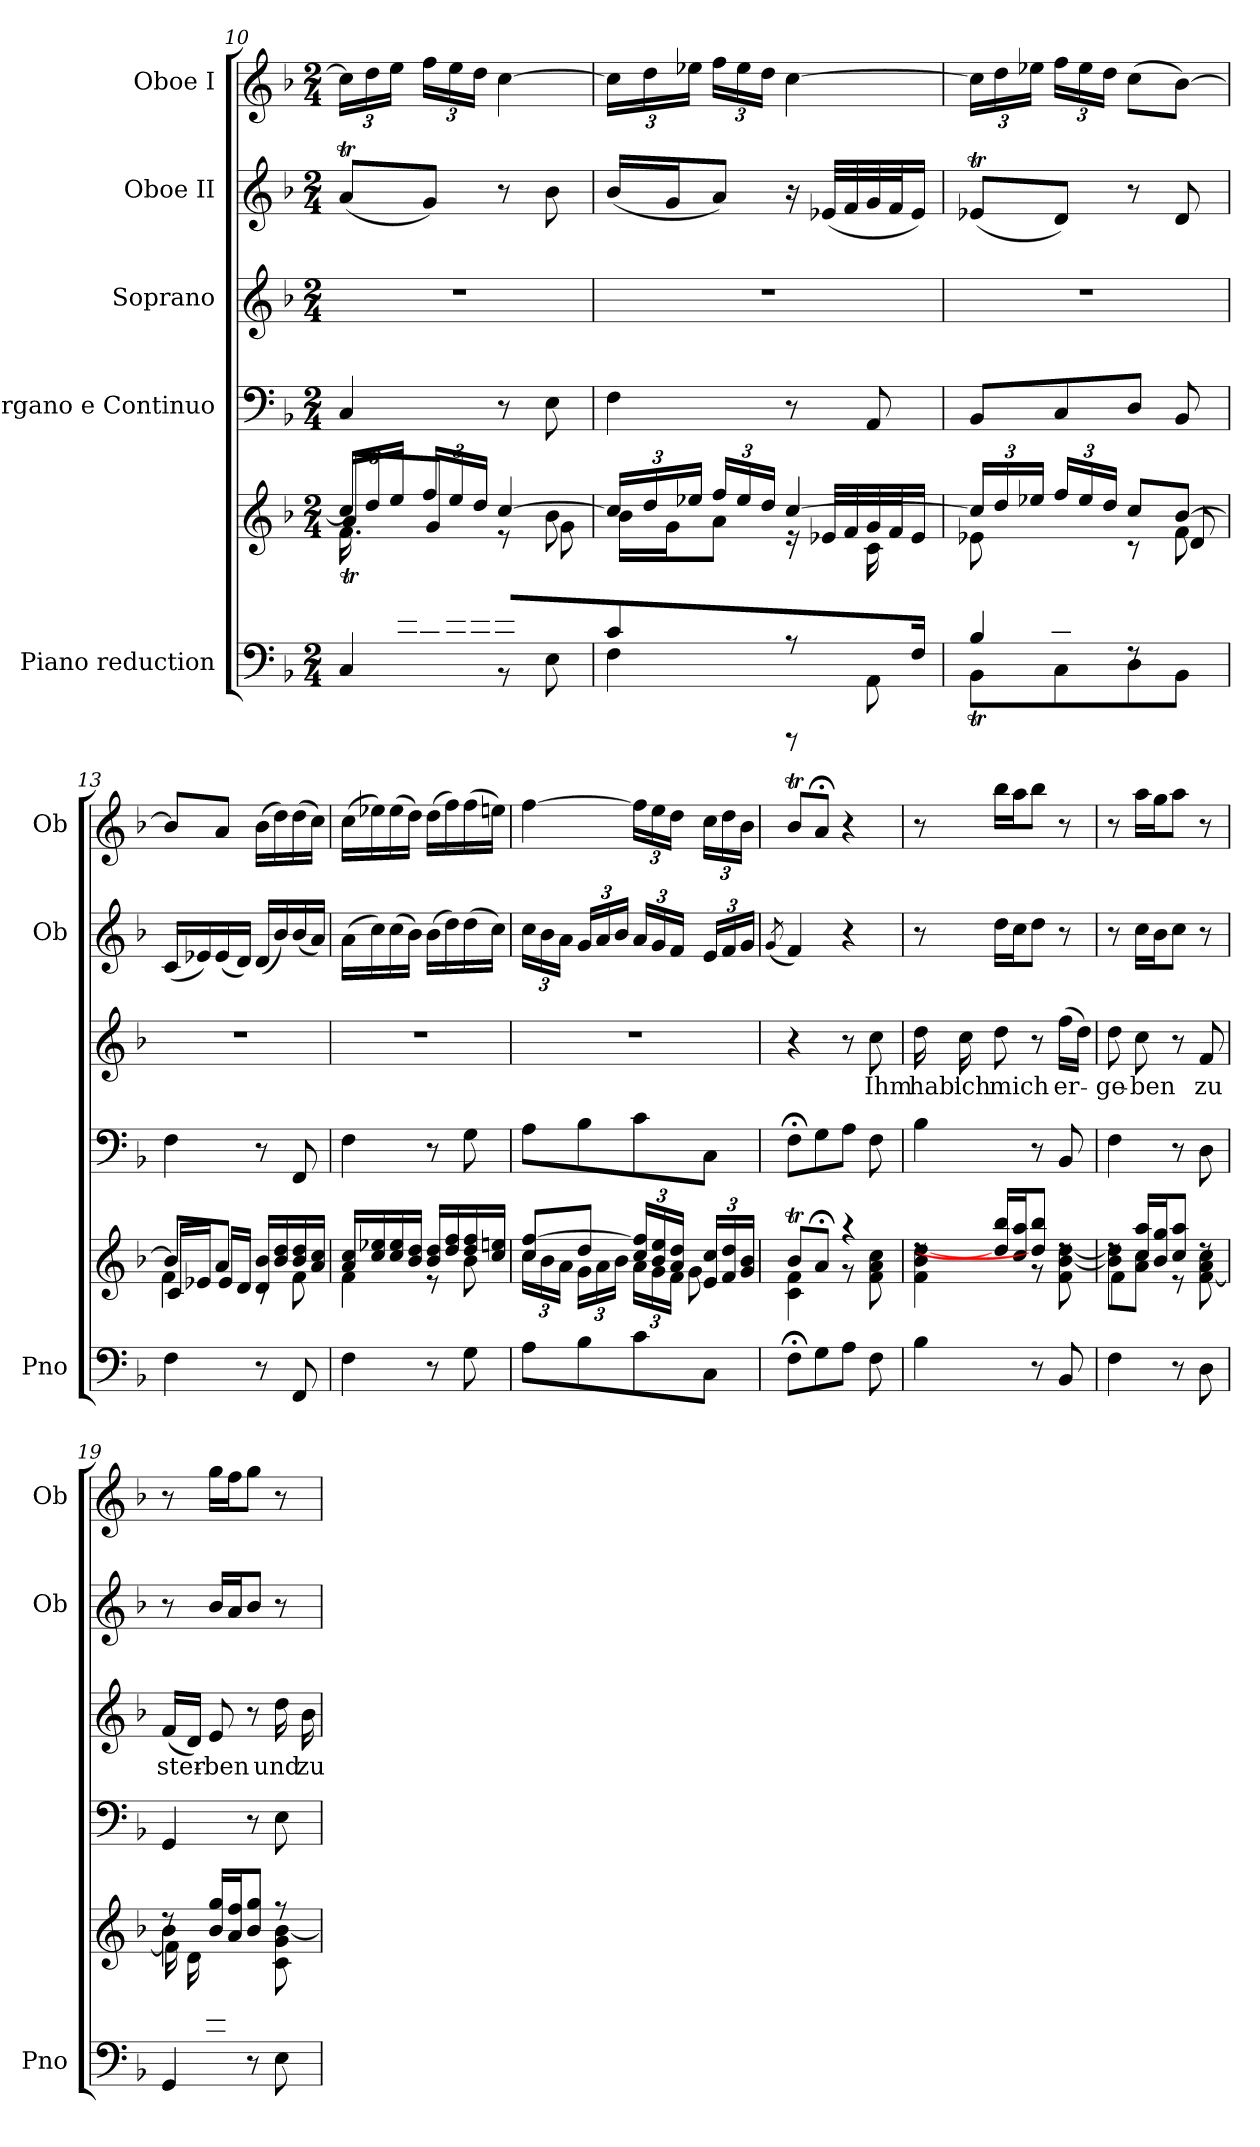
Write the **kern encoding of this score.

**kern	**kern	**kern	**kern	**text	**kern	**kern
*part5	*part5	*part4	*part3	*part3	*part2	*part1
*staff6	*staff5	*staff4	*staff3	*staff3	*staff2	*staff1
*I"Piano reduction	*	*I"Organo e Continuo	*I"Soprano	*	*I"Oboe II	*I"Oboe I
*I'Pno	*	*	*	*	*I'Ob	*I'Ob
*clefF4	*clefG2	*clefF4	*clefG2	*	*clefG2	*clefG2
*k[b-]	*k[b-]	*k[b-]	*k[b-]	*	*k[b-]	*k[b-]
*M2/4	*M2/4	*M2/4	*M2/4	*	*M2/4	*M2/4
=10	=10	=10	=10	=10	=10	=10
*^	*	*	*	*	*	*
*	*	*Xbrackettup	*	*	*	*	*Xbrackettup
*	*	*^	*	*	*	*	*
*	*	*	*^	*	*	*	*	*
16.ryy	4C/	24cc/LL]	8at/L	16.f\LL	4C/	2r	.	(<8at/L	24cc\LL]
.	.	24dd/	.	.	.	.	.	.	24dd\
.	.	24ee/JJ	.	.	.	.	.	.	24ee\JJ
32e/JJk	.	.	.	32ryy	.	.	.	.	.
*	*	*v	*v	*v	*	*	*	*	*
*Xbrackettup	*	*	*	*	*	*	*
*	*	*^	*	*	*	*	*
24d/LL	.	24ff/LL	8g/J	.	.	.	8g/J)	24ff\LL
24e/	.	24ee/	.	.	.	.	.	24ee\
24f/JJ	.	24dd/JJ	.	.	.	.	.	24dd\JJ
8e/L	8r	[4cc/	8r	8r	.	.	8r	[4cc\
*	*	*	*^	*	*	*	*	*
8ryy	8E\	.	8b-\	8g\J	8E\	.	.	8b-\	.
=11	=11	=11	=11	=11	=11	=11	=11	=11	=11
4c/	4F\	24cc/LL]	16b-\LL	4.ryy	4F\	2r	.	(<16b-/LL	24cc\LL]
.	.	24dd/	.	.	.	.	.	.	24dd\
.	.	.	16g\J	.	.	.	.	16g/J	.
.	.	24ee-X/JJ	.	.	.	.	.	.	24ee-X\JJ
.	.	24ff/LL	8a\J	.	.	.	.	8a/J)	24ff\LL
.	.	24ee-/	.	.	.	.	.	.	24ee-\
.	.	24dd/JJ	.	.	.	.	.	.	24dd\JJ
8rDDD	8rA	[4cc/	16r	.	8r	.	.	16r	[4cc\
.	.	.	32e-X/LLL	.	.	.	.	(<32e-X/LLL	.
.	.	.	32f/	.	.	.	.	32f/	.
16ryy	8AA\	.	32g/	16c\LL	8AA/	.	.	32g/	.
.	.	.	32f/J	.	.	.	.	32f/J	.
16F/JJ	.	.	16e-/JJ	16ryy	.	.	.	16e-/JJ)	.
=12	=12	=12	=12	=12	=12	=12	=12	=12	=12
*	*^	*	*	*	*	*	*	*	*
8ryy	4B-T/	8BB-\L	24cc/LL]	8e-X\L	4.ryy	8BB-/L	2r	.	(<8e-XT/L	24cc\LL]
.	.	.	24dd/	.	.	.	.	.	.	24dd\
.	.	.	24ee-X/JJ	.	.	.	.	.	.	24ee-X\JJ
8d/J	.	8C\	24ff/LL	8ryy	.	8C/	.	.	8d/J)	24ff\LL
.	.	.	24ee-/	.	.	.	.	.	.	24ee-\
.	.	.	24dd/JJ	.	.	.	.	.	.	24dd\JJ
4ryy	8rF	8D\	8cc/L	8r	.	8D/J	.	.	8r	(>8cc\L
.	8ryy	8BB-\J	[8b-/J	8f\	8d/	8BB-/	.	.	8d/	[8b-\J)
*v	*v	*v	*	*	*	*	*	*	*	*
!!LO:PB:g=z
=13	=13	=13	=13	=13	=13	=13	=13	=13
4F\	8b-/L]	16c/LL	4f\	4F\	2r	.	(<16c/LL	8b-/L]
.	.	16e-X/JJ	.	.	.	.	16e-X/)	.
.	8a/J	16e-/LL	.	.	.	.	(<16e-/	8a/J
.	.	16d/JJ	.	.	.	.	16d/JJ)	.
8r	16d/ 16b-/LL	8rc	4ryy	8r	.	.	(<16d/LL	(>16b-\LL
.	16b-/ 16dd/	.	.	.	.	.	16b-/)	16dd\)
8FF/	16b-/ 16dd/	8f\	.	8FF/	.	.	(<16b-/	(>16dd\
.	16a/ 16cc/JJ	.	.	.	.	.	16a/JJ)	16cc\JJ)
*	*	*v	*v	*	*	*	*	*
=14	=14	=14	=14	=14	=14	=14	=14
4F\	16a/ 16cc/LL	4f\	4F\	2r	.	(>16a\LL	(>16cc\LL
.	16cc/ 16ee-X/	.	.	.	.	16cc\)	16ee-X\)
.	16cc/ 16ee-/	.	.	.	.	(>16cc\	(>16ee-\
.	16b-/ 16dd/JJ	.	.	.	.	16b-\JJ)	16dd\JJ)
8r	16b-/ 16dd/LL	8r	8r	.	.	(>16b-\LL	(>16dd\LL
.	16dd/ 16ff/	.	.	.	.	16dd\)	16ff\)
8G\	16dd/ 16ff/	8b-\	8G\	.	.	(>16dd\	(>16ff\
.	16cc/ 16een/JJ	.	.	.	.	16cc\JJ)	16een\JJ)
=15	=15	=15	=15	=15	=15	=15	=15
*	*	*^	*	*	*	*	*
*	*	*	*	*	*	*	*Xbrackettup	*
8A\L	[4ff/	24cc\LL	8cc/L	8A\L	2r	.	24cc\LL	[4ff\
.	.	24b-\	.	.	.	.	24b-\	.
.	.	24a\JJ	.	.	.	.	24a\JJ	.
8B-\	.	24g\LL	8dd/J	8B-\	.	.	24g/LL	.
.	.	24a\	.	.	.	.	24a/	.
.	.	24b-\JJ	.	.	.	.	24b-/JJ	.
8c\	24cc/ 24ff/]LL	24a\LL	4ryy	8c\	.	.	24a/LL	24ff\LL]
.	24b-/ 24ee/	24g\	.	.	.	.	24g/	24ee\
.	24a/ 24dd/JJ	24f\JJ	.	.	.	.	24f/JJ	24dd\JJ
8C\J	24e/ 24cc/LL	8g\	.	8C\J	.	.	24e/LL	24cc\LL
.	24f/ 24dd/	.	.	.	.	.	24f/	24dd\
.	24g/ 24b-/JJ	.	.	.	.	.	24g/JJ	24b-\JJ
*	*v	*v	*v	*	*	*	*	*
=16	=16	=16	=16	=16	=16	=16
.	.	.	.	.	(<8qg/	.
*	*^	*	*	*	*	*
8F;<\L	8b-T/L	4c\ 4f\	8F;<\L	4r	.	4f/)	8b-T/L
8G\	8a;</J	.	8G\	.	.	.	8a;</J
8A\J	4r	8r	8A\J	8r	.	4r	4r
!	!	!	!	!	!LO:LY:b	!	!
8F\	.	8f\ 8a\ 8cc\	8F\	8cc\	Ihm	.	.
=17	=17	=17	=17	=17	=17	=17	=17
!	!	!	!	!	!LO:LY:b	!	!
4B-\	8rdd	4f\ 4b-\ [4dd\	4B-\	16dd\	hab'	8r	8r
!	!	!	!	!	!LO:LY:b	!	!
.	.	.	.	16cc\	ich	.	.
!	!	!	!	!	!LO:LY:b	!	!
.	16dd/] 16bb-/LL	.	.	8dd\	mich	16dd\LL	16bb-\LL
.	16cc/ 16aa/J	.	.	.	.	16cc\J	16aa\J
8r	8dd/ 8bb-/J	8r	8r	8r	.	8dd\J	8bb-\J
!	!	!	!	!	!LO:LY:b	!	!
8BB-/	8rdd	8f\ [8b-\ [8dd\	8BB-/	(>16ff\LL	er-	8r	8r
.	.	.	.	16dd\JJ)	.	.	.
=18	=18	=18	=18	=18	=18	=18	=18
*	*	*^	*	*	*	*	*
!	!	!	!	!	!	!LO:LY:b	!	!
4F\	8rdd	8b-\] 8dd\]L	4f\	4F\	8dd\	-ge-	8r	8r
!	!	!	!	!	!	!LO:LY:b	!	!
.	16cc/ 16aa/LL	8a\ 8cc\J	.	.	8cc\	-ben	16cc\LL	16aa\LL
.	16b-/ 16gg/J	.	.	.	.	.	16b-\J	16gg\J
8r	8cc/ 8aa/J	8r	4ryy	8r	8r	.	8cc\J	8aa\J
!	!	!	!	!	!	!LO:LY:b	!	!
8D\	8rdd	[8f\ 8a\ 8cc\	.	8D\	8f/	zu	8r	8r
=19	=19	=19	=19	=19	=19	=19	=19	=19
*^	*	*	*	*	*	*	*	*
!	!	!	!	!	!	!	!LO:LY:b	!	!
8ryy	4GG/	8rdd	4b-\	16f\LL]	4GG/	(<16f/LL	ster-	8r	8r
.	.	.	.	16d\J	.	16d/JJ)	.	.	.
!	!	!	!	!	!	!	!LO:LY:b	!	!
8e/J	.	16b-/ 16gg/LL	.	8ryy	.	8e/	-ben	16b-/LL	16gg\LL
.	.	16a/ 16ff/J	.	.	.	.	.	16a/J	16ff\J
4ryy	8r	8b-/ 8gg/J	8ryy	4ryy	8r	8r	.	8b-/J	8gg\J
!	!	!	!	!	!	!	!LO:LY:b	!	!
.	8E\	8r	8c\ 8g\ [8b-\	.	8E\	16dd\	und	8r	8r
!	!	!	!	!	!	!	!LO:LY:b	!	!
.	.	.	.	.	.	16b-\	zu	.	.
*v	*v	*	*	*	*	*	*	*	*
*	*v	*v	*v	*	*	*	*	*
=	=	=	=	=	=	=
*-	*-	*-	*-	*-	*-	*-
